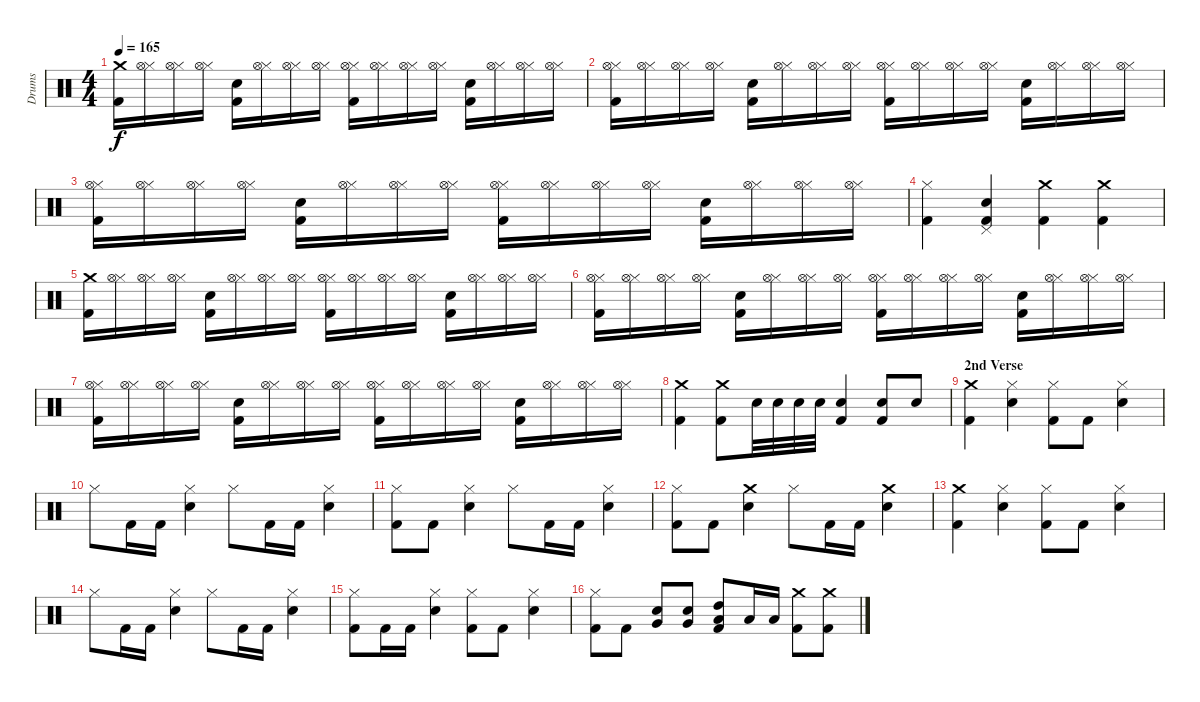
\track ("Drums" "Drums") {instrument percussion}
\staff {score}
\articulation defaults
\ts (4 4)
\tempo 165
\clef neutral
\ks c
("Crash medium (hit)" "Kick (hit) 2").16{dy f} ("Hi-Hat (closed)" "Hi-Hat (open)").16 ("Hi-Hat (closed)" "Hi-Hat (open)").16 ("Hi-Hat (closed)" "Hi-Hat (open)").16 ("Kick (hit) 2" "Snare (hit) 2").16 ("Hi-Hat (closed)" "Hi-Hat (open)").16 ("Hi-Hat (closed)" "Hi-Hat (open)").16 ("Hi-Hat (closed)" "Hi-Hat (open)").16 ("Kick (hit) 2" "Hi-Hat (closed)" "Hi-Hat (open)").16 ("Hi-Hat (closed)" "Hi-Hat (open)").16 ("Hi-Hat (closed)" "Hi-Hat (open)").16 ("Hi-Hat (closed)" "Hi-Hat (open)").16 ("Kick (hit) 2" "Snare (hit) 2").16 ("Hi-Hat (closed)" "Hi-Hat (open)").16 ("Hi-Hat (closed)" "Hi-Hat (open)").16 ("Hi-Hat (closed)" "Hi-Hat (open)").16 |
("Kick (hit) 2" "Hi-Hat (closed)" "Hi-Hat (open)").16 ("Hi-Hat (closed)" "Hi-Hat (open)").16 ("Hi-Hat (closed)" "Hi-Hat (open)").16 ("Hi-Hat (closed)" "Hi-Hat (open)").16 ("Kick (hit) 2" "Snare (hit) 2").16 ("Hi-Hat (closed)" "Hi-Hat (open)").16 ("Hi-Hat (closed)" "Hi-Hat (open)").16 ("Hi-Hat (closed)" "Hi-Hat (open)").16 ("Kick (hit) 2" "Hi-Hat (closed)" "Hi-Hat (open)").16 ("Hi-Hat (closed)" "Hi-Hat (open)").16 ("Hi-Hat (closed)" "Hi-Hat (open)").16 ("Hi-Hat (closed)" "Hi-Hat (open)").16 ("Kick (hit) 2" "Snare (hit) 2").16 ("Hi-Hat (closed)" "Hi-Hat (open)").16 ("Hi-Hat (closed)" "Hi-Hat (open)").16 ("Hi-Hat (closed)" "Hi-Hat (open)").16 |
("Kick (hit) 2" "Hi-Hat (closed)" "Hi-Hat (open)").16 ("Hi-Hat (closed)" "Hi-Hat (open)").16 ("Hi-Hat (closed)" "Hi-Hat (open)").16 ("Hi-Hat (closed)" "Hi-Hat (open)").16 ("Kick (hit) 2" "Snare (hit) 2").16 ("Hi-Hat (closed)" "Hi-Hat (open)").16 ("Hi-Hat (closed)" "Hi-Hat (open)").16 ("Hi-Hat (closed)" "Hi-Hat (open)").16 ("Kick (hit) 2" "Hi-Hat (closed)" "Hi-Hat (open)").16 ("Hi-Hat (closed)" "Hi-Hat (open)").16 ("Hi-Hat (closed)" "Hi-Hat (open)").16 ("Hi-Hat (closed)" "Hi-Hat (open)").16 ("Kick (hit) 2" "Snare (hit) 2").16 ("Hi-Hat (closed)" "Hi-Hat (open)").16 ("Hi-Hat (closed)" "Hi-Hat (open)").16 ("Hi-Hat (closed)" "Hi-Hat (open)").16 |
("Hi-Hat (closed)" "Kick (hit) 2").4 ("Snare (hit) 2" "Kick (hit) 2" "Pedal Hi-Hat (hit)").4 ("Crash medium (hit)" "Kick (hit) 2").4 ("Crash medium (hit)" "Kick (hit) 2").4 |
("Crash medium (hit)" "Kick (hit) 2").16 ("Hi-Hat (closed)" "Hi-Hat (open)").16 ("Hi-Hat (closed)" "Hi-Hat (open)").16 ("Hi-Hat (closed)" "Hi-Hat (open)").16 ("Kick (hit) 2" "Snare (hit) 2").16 ("Hi-Hat (closed)" "Hi-Hat (open)").16 ("Hi-Hat (closed)" "Hi-Hat (open)").16 ("Hi-Hat (closed)" "Hi-Hat (open)").16 ("Kick (hit) 2" "Hi-Hat (closed)" "Hi-Hat (open)").16 ("Hi-Hat (closed)" "Hi-Hat (open)").16 ("Hi-Hat (closed)" "Hi-Hat (open)").16 ("Hi-Hat (closed)" "Hi-Hat (open)").16 ("Kick (hit) 2" "Snare (hit) 2").16 ("Hi-Hat (closed)" "Hi-Hat (open)").16 ("Hi-Hat (closed)" "Hi-Hat (open)").16 ("Hi-Hat (closed)" "Hi-Hat (open)").16 |
("Kick (hit) 2" "Hi-Hat (closed)" "Hi-Hat (open)").16 ("Hi-Hat (closed)" "Hi-Hat (open)").16 ("Hi-Hat (closed)" "Hi-Hat (open)").16 ("Hi-Hat (closed)" "Hi-Hat (open)").16 ("Kick (hit) 2" "Snare (hit) 2").16 ("Hi-Hat (closed)" "Hi-Hat (open)").16 ("Hi-Hat (closed)" "Hi-Hat (open)").16 ("Hi-Hat (closed)" "Hi-Hat (open)").16 ("Kick (hit) 2" "Hi-Hat (closed)" "Hi-Hat (open)").16 ("Hi-Hat (closed)" "Hi-Hat (open)").16 ("Hi-Hat (closed)" "Hi-Hat (open)").16 ("Hi-Hat (closed)" "Hi-Hat (open)").16 ("Kick (hit) 2" "Snare (hit) 2").16 ("Hi-Hat (closed)" "Hi-Hat (open)").16 ("Hi-Hat (closed)" "Hi-Hat (open)").16 ("Hi-Hat (closed)" "Hi-Hat (open)").16 |
("Kick (hit) 2" "Hi-Hat (closed)" "Hi-Hat (open)").16 ("Hi-Hat (closed)" "Hi-Hat (open)").16 ("Hi-Hat (closed)" "Hi-Hat (open)").16 ("Hi-Hat (closed)" "Hi-Hat (open)").16 ("Kick (hit) 2" "Snare (hit) 2").16 ("Hi-Hat (closed)" "Hi-Hat (open)").16 ("Hi-Hat (closed)" "Hi-Hat (open)").16 ("Hi-Hat (closed)" "Hi-Hat (open)").16 ("Kick (hit) 2" "Hi-Hat (closed)" "Hi-Hat (open)").16 ("Hi-Hat (closed)" "Hi-Hat (open)").16 ("Hi-Hat (closed)" "Hi-Hat (open)").16 ("Hi-Hat (closed)" "Hi-Hat (open)").16 ("Kick (hit) 2" "Snare (hit) 2").16 ("Hi-Hat (closed)" "Hi-Hat (open)").16 ("Hi-Hat (closed)" "Hi-Hat (open)").16 ("Hi-Hat (closed)" "Hi-Hat (open)").16 |
("Kick (hit) 2" "Crash medium (hit)").4 ("Crash medium (hit)" "Kick (hit) 2").8 "Snare (hit) 2".32 "Snare (hit) 2".32 "Snare (hit) 2".32 "Snare (hit) 2".32 ("Snare (hit) 2" "Kick (hit) 2").4 ("Snare (hit) 2" "Kick (hit) 2").8 "Snare (hit) 2".8 |
\section ("" "2nd Verse")
("Kick (hit) 2" "Crash medium (hit)").4 ("Hi-Hat (closed)" "Snare (hit) 2").4 ("Hi-Hat (closed)" "Kick (hit) 2").8 "Kick (hit) 2".8 ("Snare (hit) 2" "Hi-Hat (closed)").4 |
"Hi-Hat (closed)".8 "Kick (hit) 2".16 "Kick (hit) 2".16 ("Snare (hit) 2" "Hi-Hat (closed)").4 "Hi-Hat (closed)".8 "Kick (hit) 2".16 "Kick (hit) 2".16 ("Snare (hit) 2" "Hi-Hat (closed)").4 |
("Hi-Hat (closed)" "Kick (hit) 2").8 "Kick (hit) 2".8 ("Hi-Hat (closed)" "Snare (hit) 2").4 "Hi-Hat (closed)".8 "Kick (hit) 2".16 "Kick (hit) 2".16 ("Hi-Hat (closed)" "Snare (hit) 2").4 |
("Hi-Hat (closed)" "Kick (hit) 2").8 "Kick (hit) 2".8 ("Crash medium (hit)" "Snare (hit) 2").4 "Hi-Hat (closed)".8 "Kick (hit) 2".16 "Kick (hit) 2".16 ("Crash medium (hit)" "Snare (hit) 2").4 |
("Kick (hit) 2" "Crash medium (hit)").4 ("Hi-Hat (closed)" "Snare (hit) 2").4 ("Kick (hit) 2" "Hi-Hat (closed)").8 "Kick (hit) 2".8 ("Snare (hit) 2" "Hi-Hat (closed)").4 |
"Hi-Hat (closed)".8 "Kick (hit) 2".16 "Kick (hit) 2".16 ("Snare (hit) 2" "Hi-Hat (closed)").4 "Hi-Hat (closed)".8 "Kick (hit) 2".16 "Kick (hit) 2".16 ("Snare (hit) 2" "Hi-Hat (closed)").4 |
("Kick (hit) 2" "Hi-Hat (closed)").8 "Kick (hit) 2".16 "Kick (hit) 2".16 ("Snare (hit) 2" "Hi-Hat (closed)").4 ("Hi-Hat (closed)" "Kick (hit) 2").8 "Kick (hit) 2".8 ("Hi-Hat (closed)" "Snare (hit) 2").4 |
("Kick (hit) 2" "Hi-Hat (closed)").8 "Kick (hit) 2".8 ("Very Low Tom (hit)" "Snare (hit) 2").8 ("Very Low Tom (hit)" "Snare (hit) 2").8 ("High Tom (hit)" "Low Tom (hit)" "Kick (hit) 2").8 "Low Tom (hit)".16 "Low Tom (hit)".16 ("Kick (hit) 2" "Crash medium (hit)").8 ("Kick (hit) 2" "Crash medium (hit)").8
